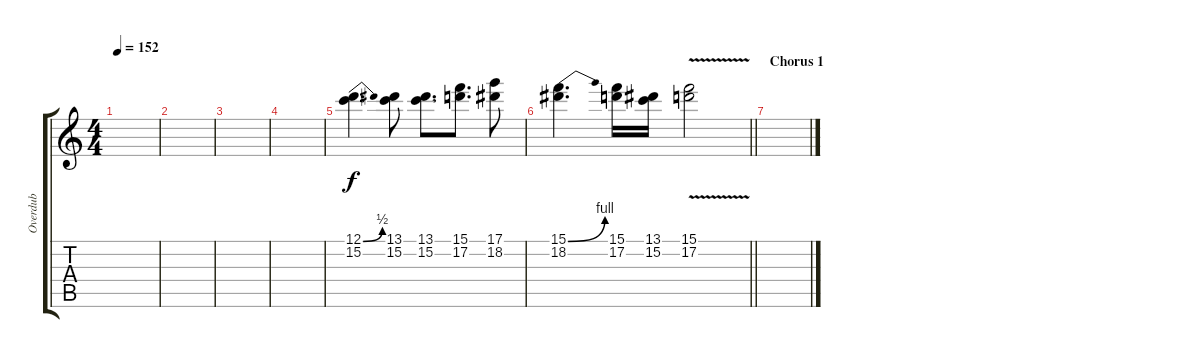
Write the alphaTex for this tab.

\track ("Overdub" "Overdub") {instrument distortionguitar}
\staff {score tabs}
\tuning (D4 A3 F3 C3 G2 C2) {hide}
\ts (4 4)
\tempo 152
\clef g2
\ks c
|
|
|
|
(12.1{be (bend 0 0 60 2)} 15.2).4{d} (13.1 15.2).8 (13.1 15.2).8{d} (15.1 17.2).8{d} (17.1 18.2).8 |
\barLineRight lightlight
(15.1{be (bend 0 0 60 4)} 18.2).4{d} (15.1 17.2).16 (13.1 15.2).16 (15.1{v} 17.2{v}).2 |
\section ("" "Chorus 1")
